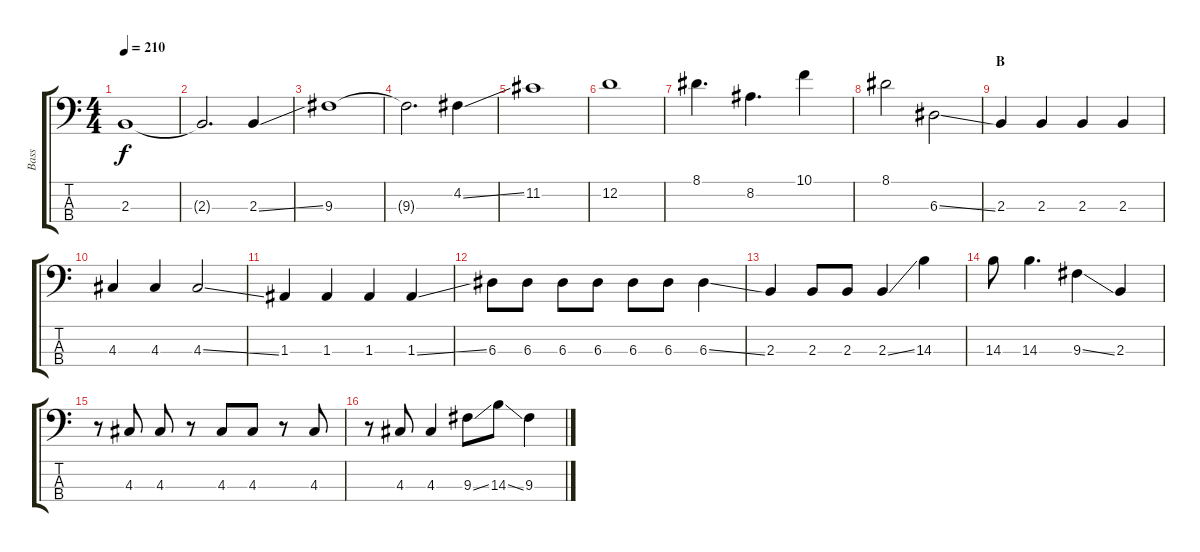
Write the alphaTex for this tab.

\track ("Bass" "Bass") {instrument electricbasspick}
\staff {score tabs}
\tuning (G2 D2 A1 E1) {hide}
\ts (4 4)
\tempo 210
\clef f4
\ks c
2.3.1{dy f} |
2.3{t}.2{d} 2.3{ss}.4 |
9.3.1 |
9.3{t}.2{d} 4.2{ss}.4 |
11.2.1 |
12.2.1 |
8.1.4{d} 8.2.4{d} 10.1.4 |
8.1.2 6.3{ss}.2 |
\section ("" "B")
2.3.4 2.3.4 2.3.4 2.3.4 |
4.3.4 4.3.4 4.3{ss}.2 |
1.3.4 1.3.4 1.3.4 1.3{ss}.4 |
6.3.8 6.3.8 6.3.8 6.3.8 6.3.8 6.3.8 6.3{ss}.4 |
2.3.4 2.3.8 2.3.8 2.3{ss}.4 14.3.4 |
14.3.8 14.3.4{d} 9.3{ss}.4 2.3.4 |
r.8 4.3.8 4.3.8 r.8 4.3.8 4.3.8 r.8 4.3.8 |
r.8 4.3.8 4.3.4 9.3{ss}.8 14.3{ss}.8 9.3{ss}.4
